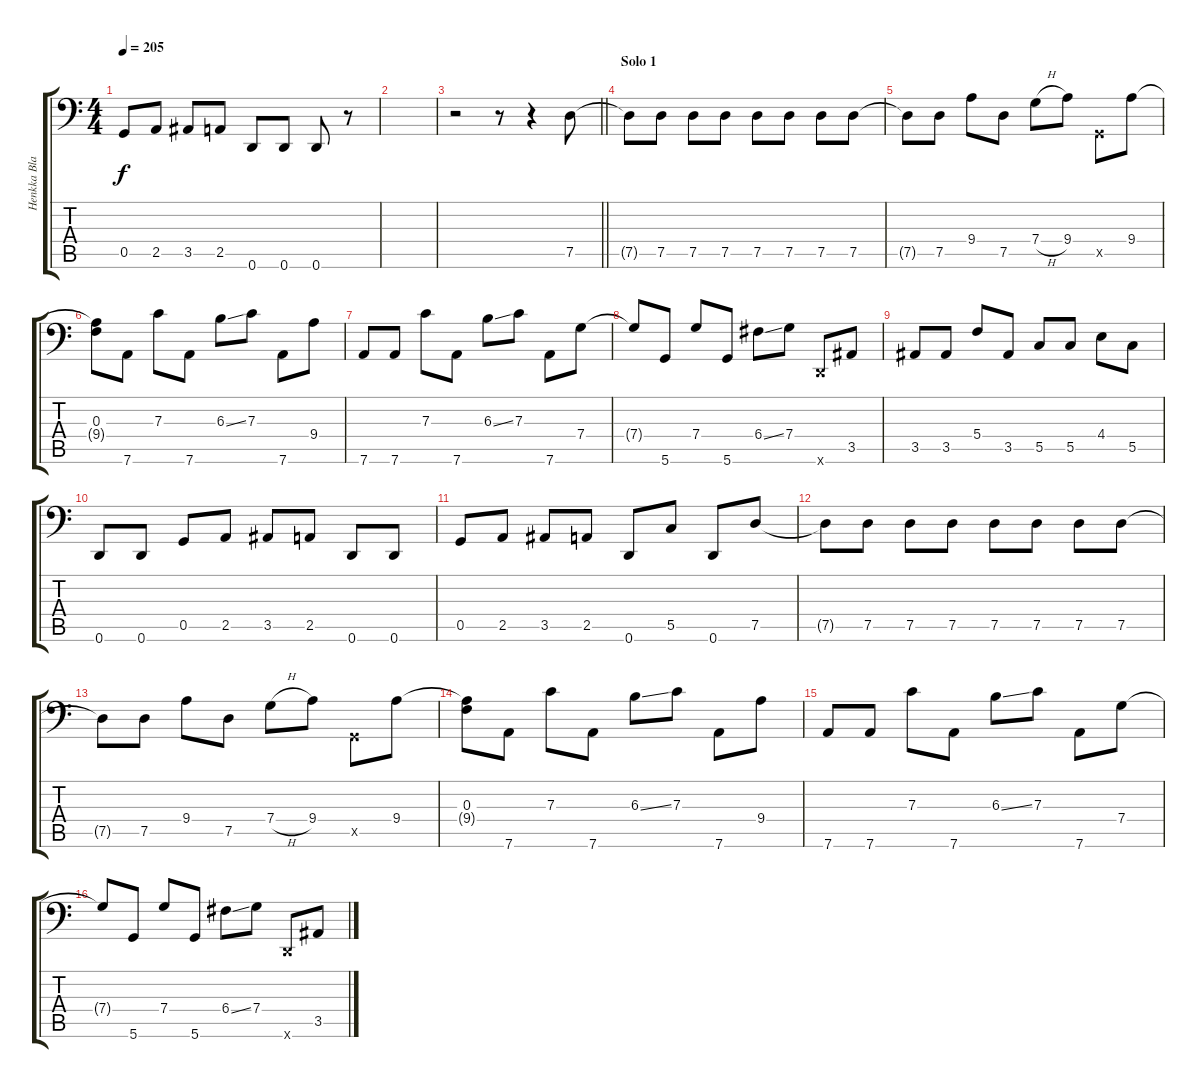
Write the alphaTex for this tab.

\track ("Henkka Blacksmith" "Henkka Bla") {instrument electricbasspick}
\staff {score tabs}
\tuning (D3 A2 F2 C2 G1 D1) {hide}
\ts (4 4)
\tempo 205
\clef f4
\ks c
0.5.8{dy f} 2.5.8 3.5.8 2.5.8 0.6.8 0.6.8 0.6.8 r.8 |
|
\barLineRight lightlight
r.2 r.8 r.4 7.5.8 |
\section ("" "Solo 1")
7.5{t}.8 7.5.8 7.5.8 7.5.8 7.5.8 7.5.8 7.5.8 7.5.8 |
7.5{t}.8 7.5.8 9.4.8 7.5.8 7.4{h}.8 9.4.8 0.5{x}.8 9.4.8 |
(0.3 9.4{t}).8 7.6.8 7.3.8 7.6.8 6.3{ss}.8 7.3.8 7.6.8 9.4.8 |
7.6.8 7.6.8 7.3.8 7.6.8 6.3{ss}.8 7.3.8 7.6.8 7.4.8 |
7.4{t}.8 5.6.8 7.4.8 5.6.8 6.4{ss}.8 7.4.8 0.6{x}.8 3.5.8 |
3.5.8 3.5.8 5.4.8 3.5.8 5.5.8 5.5.8 4.4.8 5.5.8 |
0.6.8 0.6.8 0.5.8 2.5.8 3.5.8 2.5.8 0.6.8 0.6.8 |
0.5.8 2.5.8 3.5.8 2.5.8 0.6.8 5.5.8 0.6.8 7.5.8 |
7.5{t}.8 7.5.8 7.5.8 7.5.8 7.5.8 7.5.8 7.5.8 7.5.8 |
7.5{t}.8 7.5.8 9.4.8 7.5.8 7.4{h}.8 9.4.8 0.5{x}.8 9.4.8 |
(0.3 9.4{t}).8 7.6.8 7.3.8 7.6.8 6.3{ss}.8 7.3.8 7.6.8 9.4.8 |
7.6.8 7.6.8 7.3.8 7.6.8 6.3{ss}.8 7.3.8 7.6.8 7.4.8 |
7.4{t}.8 5.6.8 7.4.8 5.6.8 6.4{ss}.8 7.4.8 0.6{x}.8 3.5.8
